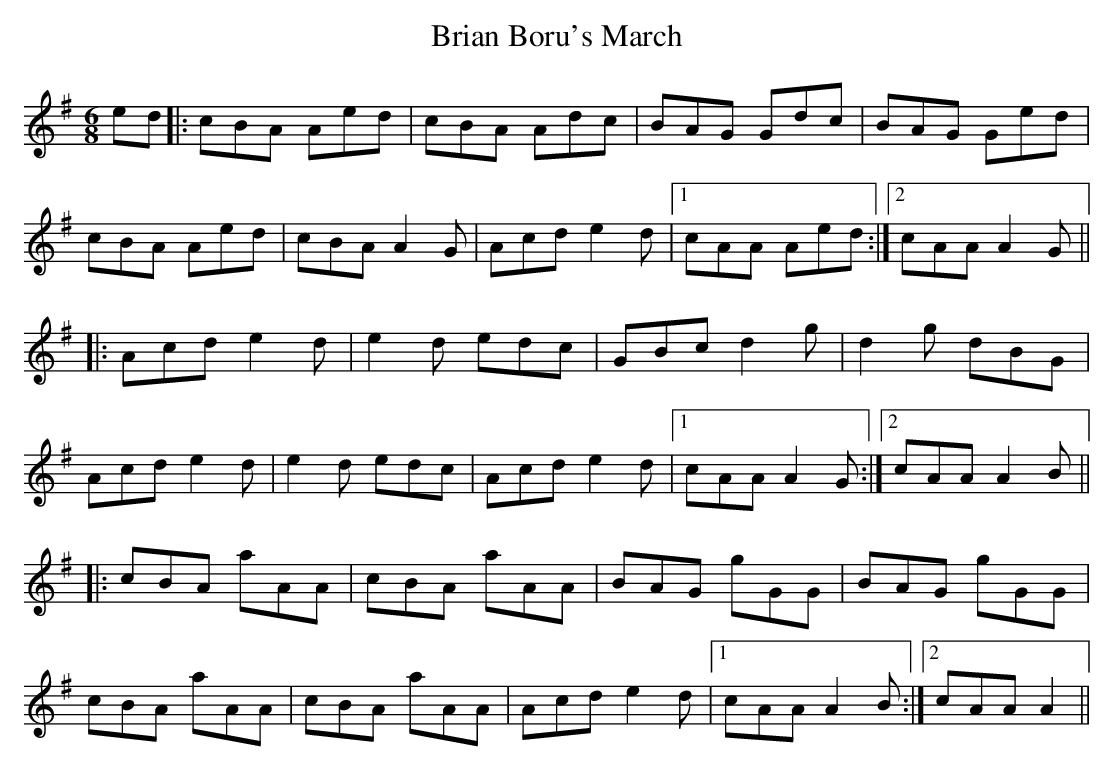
X:1
T:Brian Boru's March
M:6/8
L:1/8
K:Ador
ed|:cBA Aed|cBA Adc|BAG Gdc|BAG Ged|!
cBA Aed|cBA A2G|Acd e2d|1 cAA Aed:|2 cAA A2G||!
|:Acd e2d|e2d edc|GBc d2g|d2g dBG|!
Acd e2d|e2d edc|Acd e2d|1 cAA A2G:|2 cAA A2B||!
|:cBA aAA|cBA aAA|BAG gGG|BAG gGG|!
cBA aAA|cBA aAA|Acd e2d|1 cAA A2B:|2 cAA A2||!
